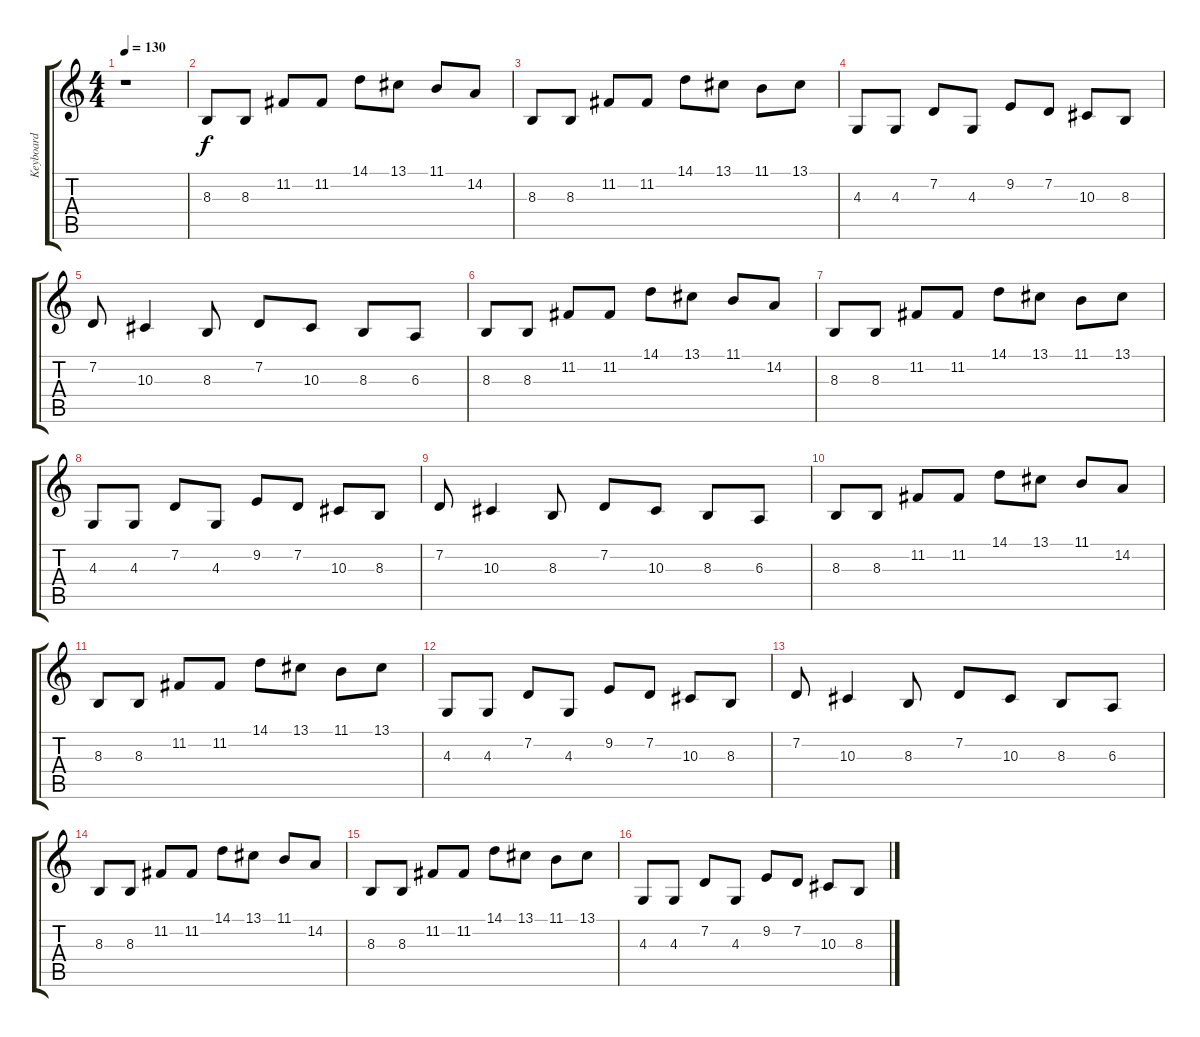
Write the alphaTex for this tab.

\track ("Keyboard" "Keyboard") {instrument acousticgrandpiano}
\staff {score tabs}
\tuning (C4 G3 Eb3 Bb2 F2 C2) {hide}
\ts (4 4)
\tempo 130
\clef g2
\ks c
r.1{dy f} |
8.3.8 8.3.8 11.2.8 11.2.8 14.1.8 13.1.8 11.1.8 14.2.8 |
8.3.8 8.3.8 11.2.8 11.2.8 14.1.8 13.1.8 11.1.8 13.1.8 |
4.3.8 4.3.8 7.2.8 4.3.8 9.2.8 7.2.8 10.3.8 8.3.8 |
7.2.8 10.3.4 8.3.8 7.2.8 10.3.8 8.3.8 6.3.8 |
8.3.8 8.3.8 11.2.8 11.2.8 14.1.8 13.1.8 11.1.8 14.2.8 |
8.3.8 8.3.8 11.2.8 11.2.8 14.1.8 13.1.8 11.1.8 13.1.8 |
4.3.8 4.3.8 7.2.8 4.3.8 9.2.8 7.2.8 10.3.8 8.3.8 |
7.2.8 10.3.4 8.3.8 7.2.8 10.3.8 8.3.8 6.3.8 |
8.3.8 8.3.8 11.2.8 11.2.8 14.1.8 13.1.8 11.1.8 14.2.8 |
8.3.8 8.3.8 11.2.8 11.2.8 14.1.8 13.1.8 11.1.8 13.1.8 |
4.3.8 4.3.8 7.2.8 4.3.8 9.2.8 7.2.8 10.3.8 8.3.8 |
7.2.8 10.3.4 8.3.8 7.2.8 10.3.8 8.3.8 6.3.8 |
8.3.8 8.3.8 11.2.8 11.2.8 14.1.8 13.1.8 11.1.8 14.2.8 |
8.3.8 8.3.8 11.2.8 11.2.8 14.1.8 13.1.8 11.1.8 13.1.8 |
4.3.8 4.3.8 7.2.8 4.3.8 9.2.8 7.2.8 10.3.8 8.3.8
